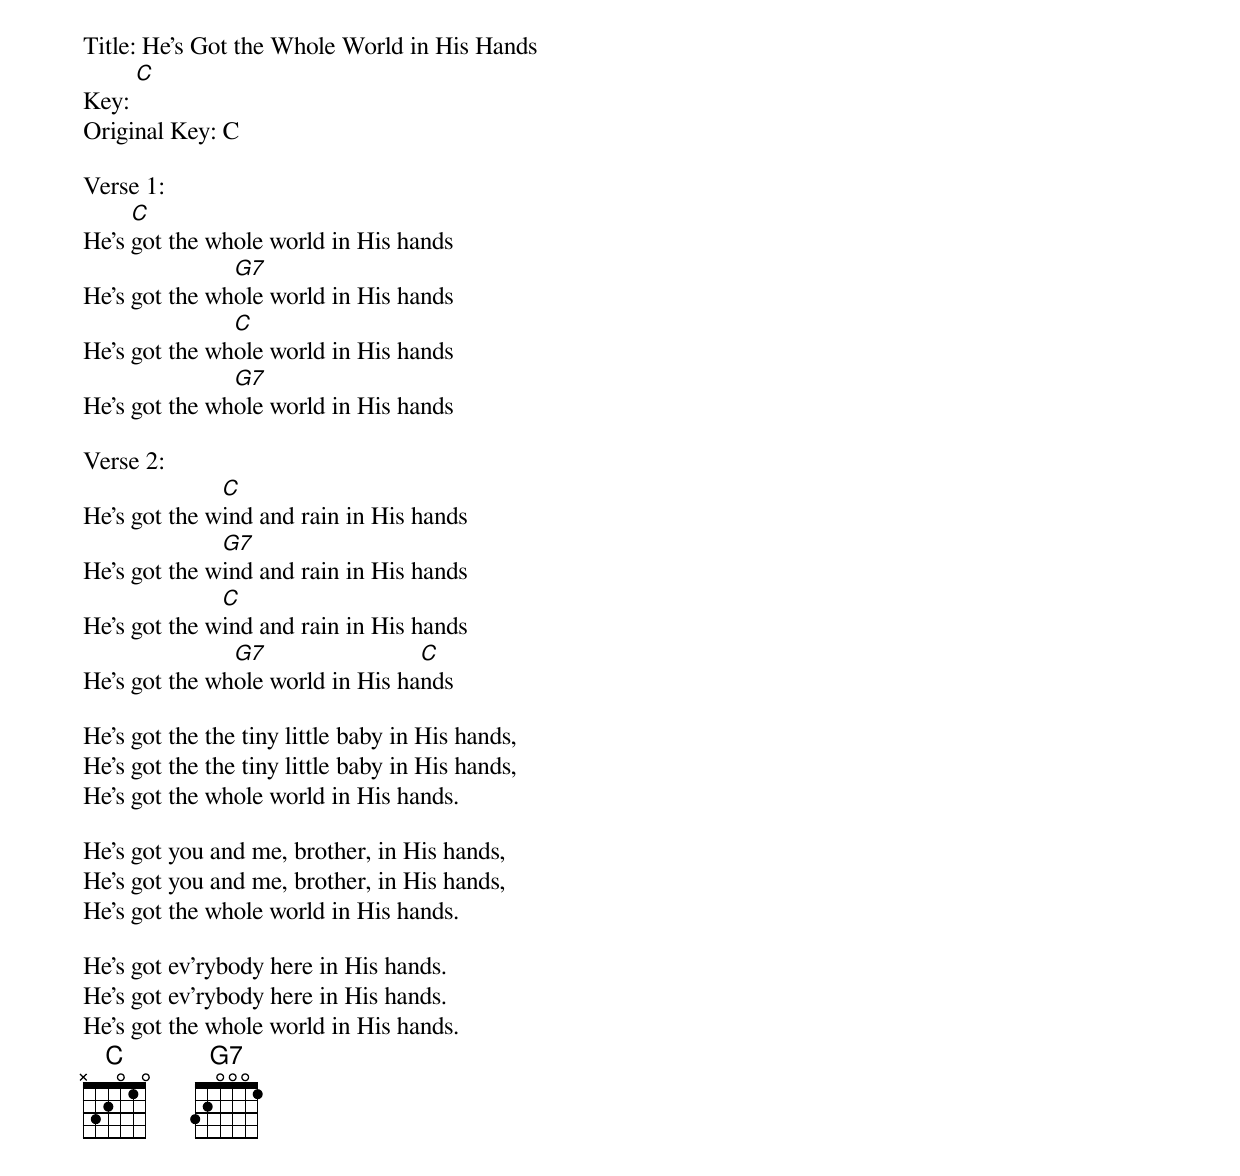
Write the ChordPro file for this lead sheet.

Title: He's Got the Whole World in His Hands
Key: [C]
Original Key: C

Verse 1:
He's [C]got the whole world in His hands
He's got the wh[G7]ole world in His hands
He's got the wh[C]ole world in His hands
He's got the wh[G7]ole world in His hands

Verse 2:
He's got the w[C]ind and rain in His hands
He's got the w[G7]ind and rain in His hands
He's got the w[C]ind and rain in His hands
He's got the wh[G7]ole world in His ha[C]nds

He's got the the tiny little baby in His hands,
He's got the the tiny little baby in His hands,
He's got the whole world in His hands.

He's got you and me, brother, in His hands,
He's got you and me, brother, in His hands,
He's got the whole world in His hands.

He's got ev'rybody here in His hands.
He's got ev'rybody here in His hands.
He's got the whole world in His hands.
